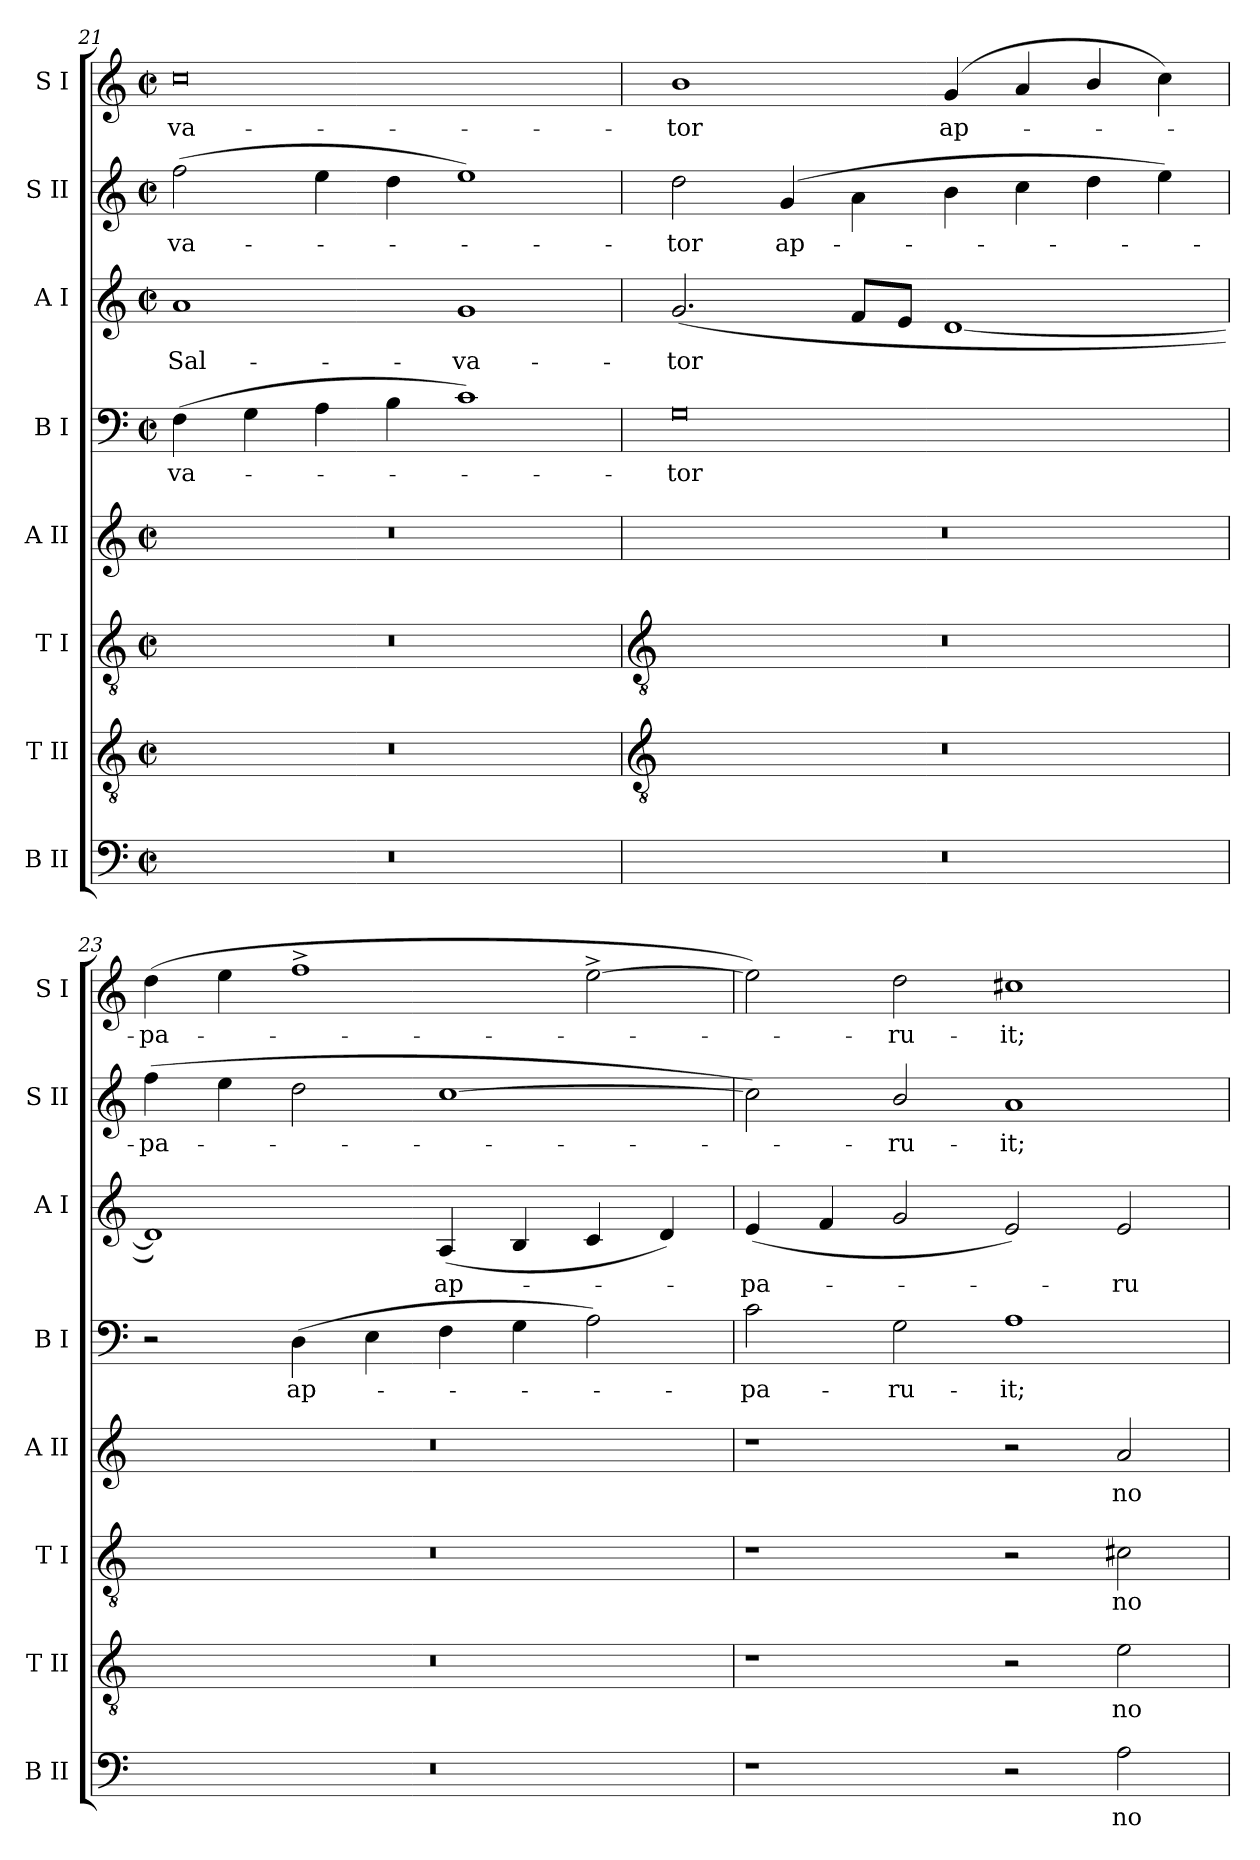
**kern	**text	**kern	**text	**kern	**text	**kern	**text	**kern	**text	**kern	**text	**kern	**text	**kern	**text
*part8	*part8	*part7	*part7	*part6	*part6	*part5	*part5	*part4	*part4	*part3	*part3	*part2	*part2	*part1	*part1
*staff8	*staff8	*staff7	*staff7	*staff6	*staff6	*staff5	*staff5	*staff4	*staff4	*staff3	*staff3	*staff2	*staff2	*staff1	*staff1
*I"B II	*	*I"T II	*	*I"T I	*	*I"A II	*	*I"B I	*	*I"A I	*	*I"S II	*	*I"S I	*
*I'B II	*	*I'T II	*	*I'T I	*	*I'A II	*	*I'B I	*	*I'A I	*	*I'S II	*	*I'S I	*
*clefF4	*	*clefGv2	*	*clefGv2	*	*clefG2	*	*clefF4	*	*clefG2	*	*clefG2	*	*clefG2	*
*k[]	*	*k[]	*	*k[]	*	*k[]	*	*k[]	*	*k[]	*	*k[]	*	*k[]	*
*C:	*	*C:	*	*C:	*	*C:	*	*C:	*	*C:	*	*C:	*	*C:	*
*M4/2	*	*M4/2	*	*M4/2	*	*M4/2	*	*M4/2	*	*M4/2	*	*M4/2	*	*M4/2	*
*met(c|)	*	*met(c|)	*	*met(c|)	*	*met(c|)	*	*met(c|)	*	*met(c|)	*	*met(c|)	*	*met(c|)	*
=21	=21	=21	=21	=21	=21	=21	=21	=21	=21	=21	=21	=21	=21	=21	=21
!	!	!	!	!	!	!	!	!	!LO:LY:b	!	!LO:LY:b	!	!LO:LY:b	!	!LO:LY:b
0r	.	0r	.	0r	.	0r	.	(>4F	-va-	1a	Sal-	(>2ff	-va-	0cc	-va-
.	.	.	.	.	.	.	.	4G	.	.	.	.	.	.	.
.	.	.	.	.	.	.	.	4A	.	.	.	4ee	.	.	.
.	.	.	.	.	.	.	.	4B	.	.	.	4dd	.	.	.
!	!	!	!	!	!	!	!	!	!	!	!LO:LY:b	!	!	!	!
.	.	.	.	.	.	.	.	1c)	.	1g	-va-	1ee)	.	.	.
!!LO:LB:g=z
=22	=22	=22	=22	=22	=22	=22	=22	=22	=22	=22	=22	=22	=22	=22	=22
*	*	*clefGv2	*	*clefGv2	*	*	*	*	*	*	*	*	*	*	*
!	!	!	!	!	!	!	!	!	!LO:LY:b	!	!LO:LY:b	!	!LO:LY:b	!	!LO:LY:b
0r	.	0r	.	0r	.	0r	.	0G	tor	(<2.g	-tor	2dd	tor	1b	-tor
!	!	!	!	!	!	!	!	!	!	!	!	!	!LO:LY:b	!	!
.	.	.	.	.	.	.	.	.	.	.	.	(>4g	ap-	.	.
.	.	.	.	.	.	.	.	.	.	8fL	.	4a\	.	.	.
.	.	.	.	.	.	.	.	.	.	8eJ	.	.	.	.	.
!	!	!	!	!	!	!	!	!	!	!	!	!	!	!	!LO:LY:b
.	.	.	.	.	.	.	.	.	.	[1d	.	4b	.	(<4g	ap-
.	.	.	.	.	.	.	.	.	.	.	.	4cc	.	4a	.
.	.	.	.	.	.	.	.	.	.	.	.	4dd	.	4b/	.
.	.	.	.	.	.	.	.	.	.	.	.	4ee)	.	4cc)	.
=23	=23	=23	=23	=23	=23	=23	=23	=23	=23	=23	=23	=23	=23	=23	=23
!	!	!	!	!	!	!	!	!	!	!	!	!	!LO:LY:b	!	!LO:LY:b
0r	.	0r	.	0r	.	0r	.	2r	.	1d])	.	(>4ff	pa-	(>4dd	pa-
.	.	.	.	.	.	.	.	.	.	.	.	4ee	.	4ee	.
!	!	!	!	!	!	!	!	!	!LO:LY:b	!	!	!	!	!	!
.	.	.	.	.	.	.	.	(>4D	ap-	.	.	2dd	.	1ff^	.
.	.	.	.	.	.	.	.	4E	.	.	.	.	.	.	.
!	!	!	!	!	!	!	!	!	!	!	!LO:LY:b	!	!	!	!
.	.	.	.	.	.	.	.	4F	.	(<4A	ap-	[1cc	.	.	.
.	.	.	.	.	.	.	.	4G	.	4B	.	.	.	.	.
.	.	.	.	.	.	.	.	2A)	.	4c	.	.	.	[2ee^	.
.	.	.	.	.	.	.	.	.	.	4d)	.	.	.	.	.
=24	=24	=24	=24	=24	=24	=24	=24	=24	=24	=24	=24	=24	=24	=24	=24
!	!	!	!	!	!	!	!	!	!LO:LY:b	!	!LO:LY:b	!	!	!	!
1r	.	1r	.	1r	.	1r	.	2c	pa-	(<4e	pa-	2cc])	.	2ee])	.
.	.	.	.	.	.	.	.	.	.	4f	.	.	.	.	.
!	!	!	!	!	!	!	!	!	!LO:LY:b	!	!	!	!LO:LY:b	!	!LO:LY:b
.	.	.	.	.	.	.	.	2G	-ru-	2g	.	2b/	ru-	2dd	ru-
!	!	!	!	!	!	!	!	!	!LO:LY:b	!	!	!	!LO:LY:b	!	!LO:LY:b
2r	.	2r	.	2r	.	2r	.	1A	-it;	2e)	.	1a	-it;	1cc#X	-it;
!	!LO:LY:b	!	!LO:LY:b	!	!LO:LY:b	!	!LO:LY:b	!	!	!	!LO:LY:b	!	!	!	!
2A	no-	2e	no-	2c#X	no-	2a	no-	.	.	2e	ru-	.	.	.	.
=	=	=	=	=	=	=	=	=	=	=	=	=	=	=	=
*-	*-	*-	*-	*-	*-	*-	*-	*-	*-	*-	*-	*-	*-	*-	*-
